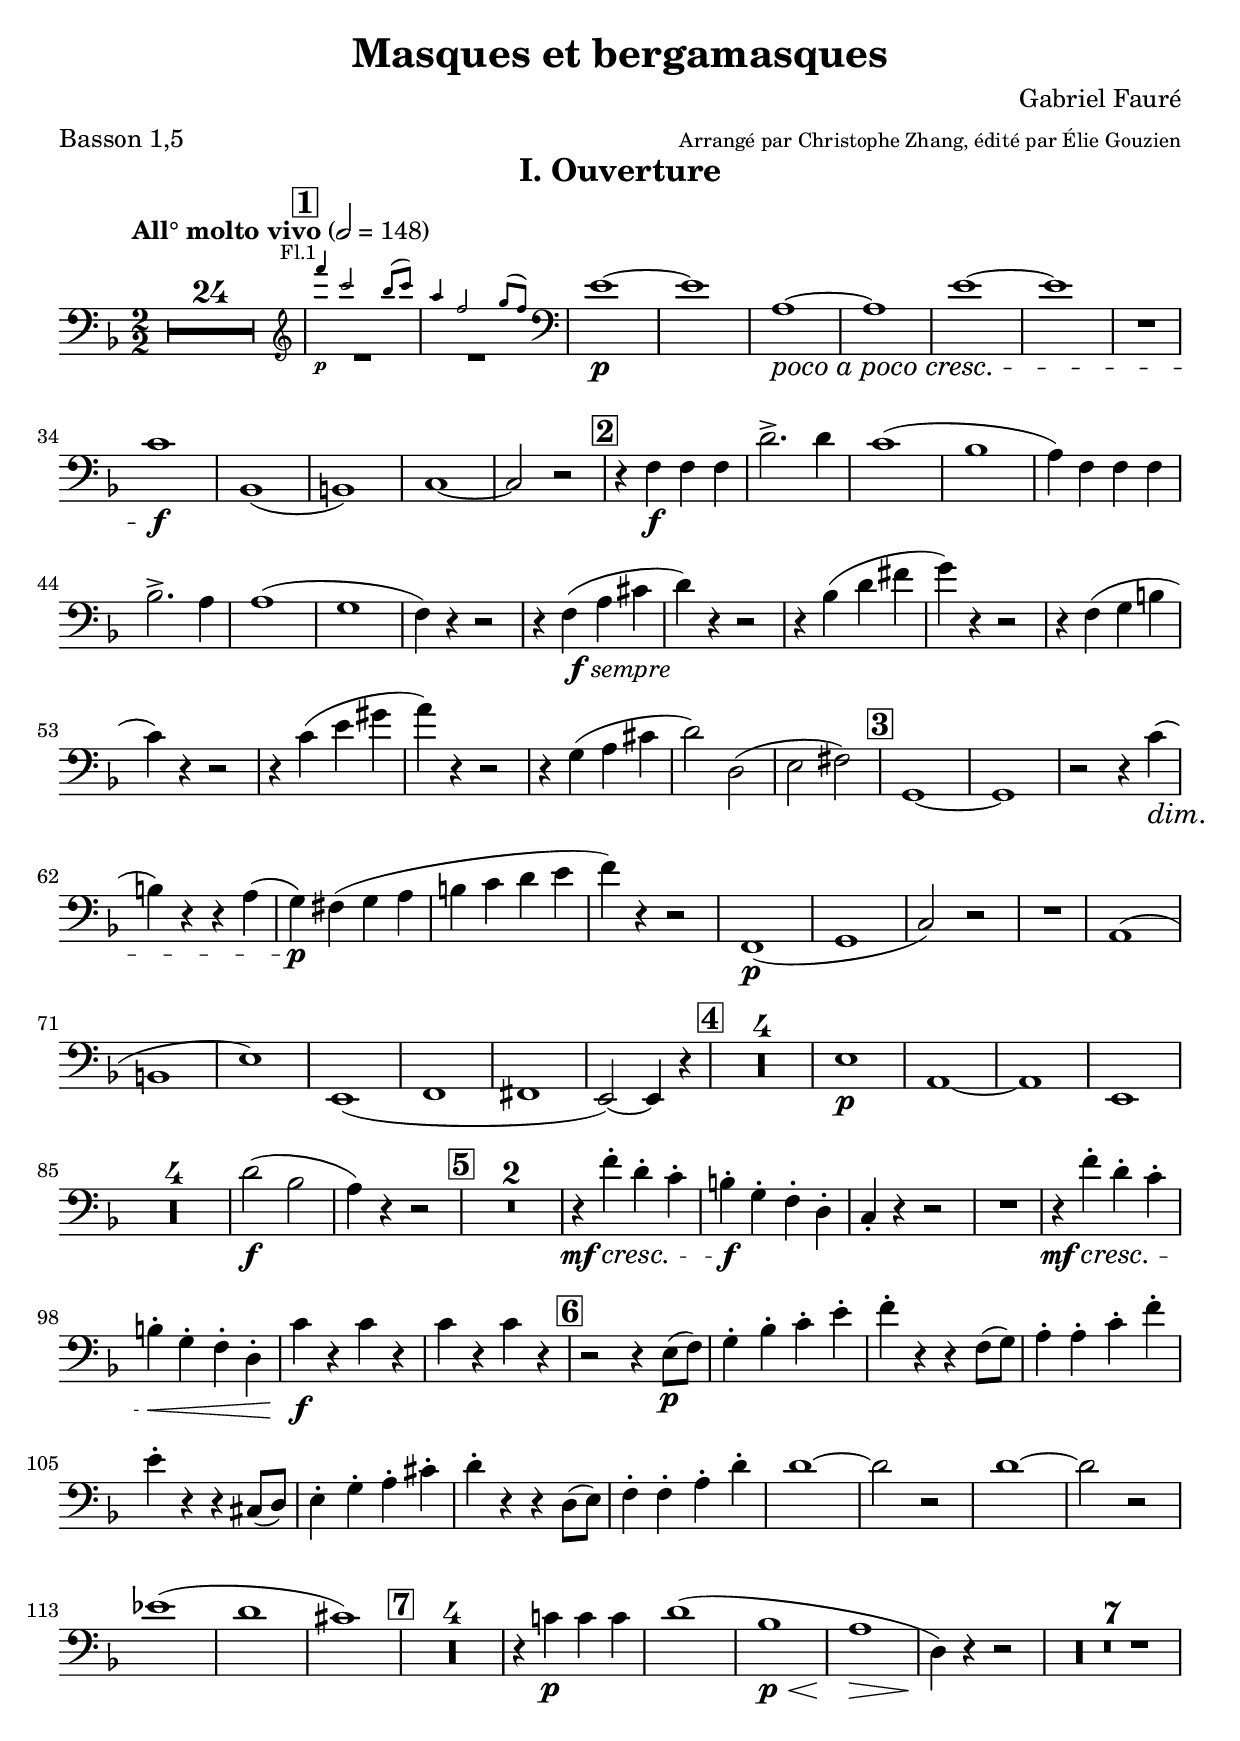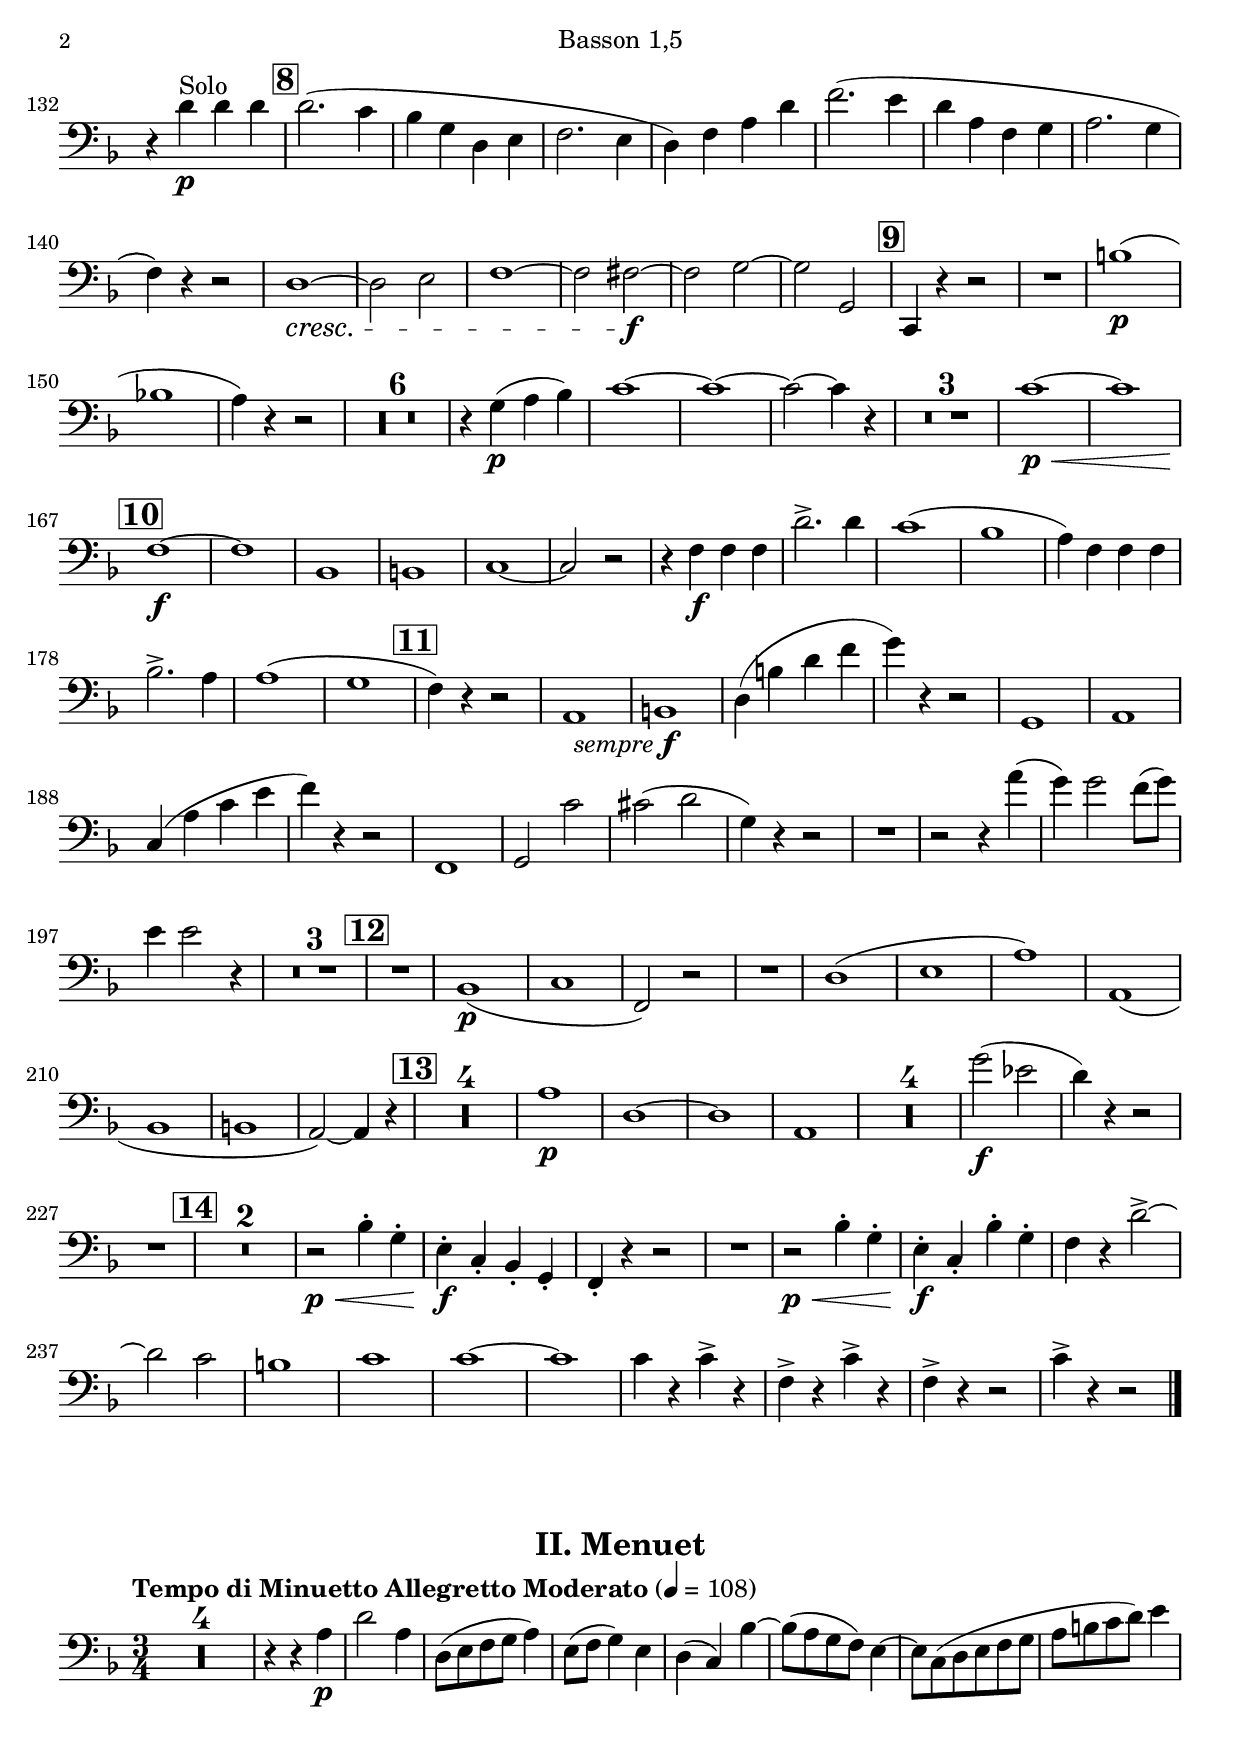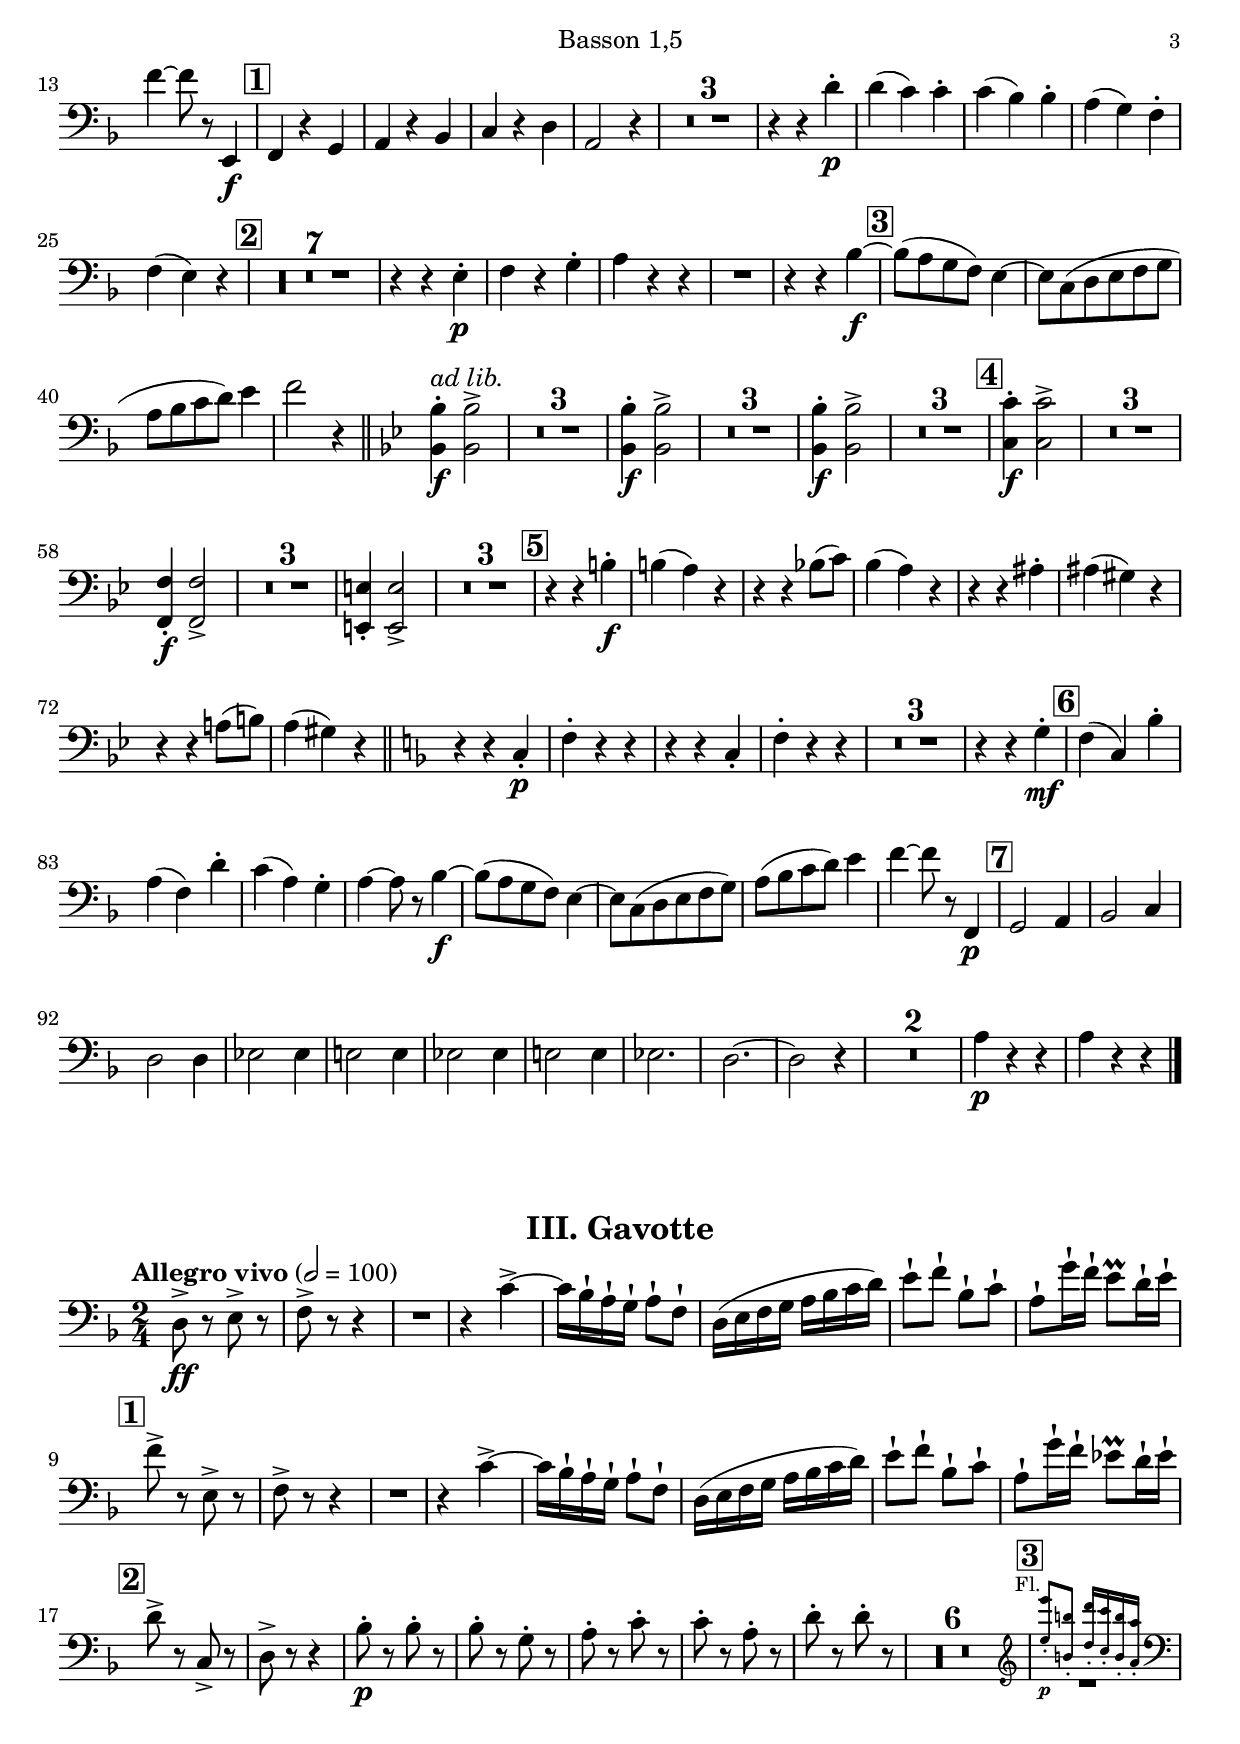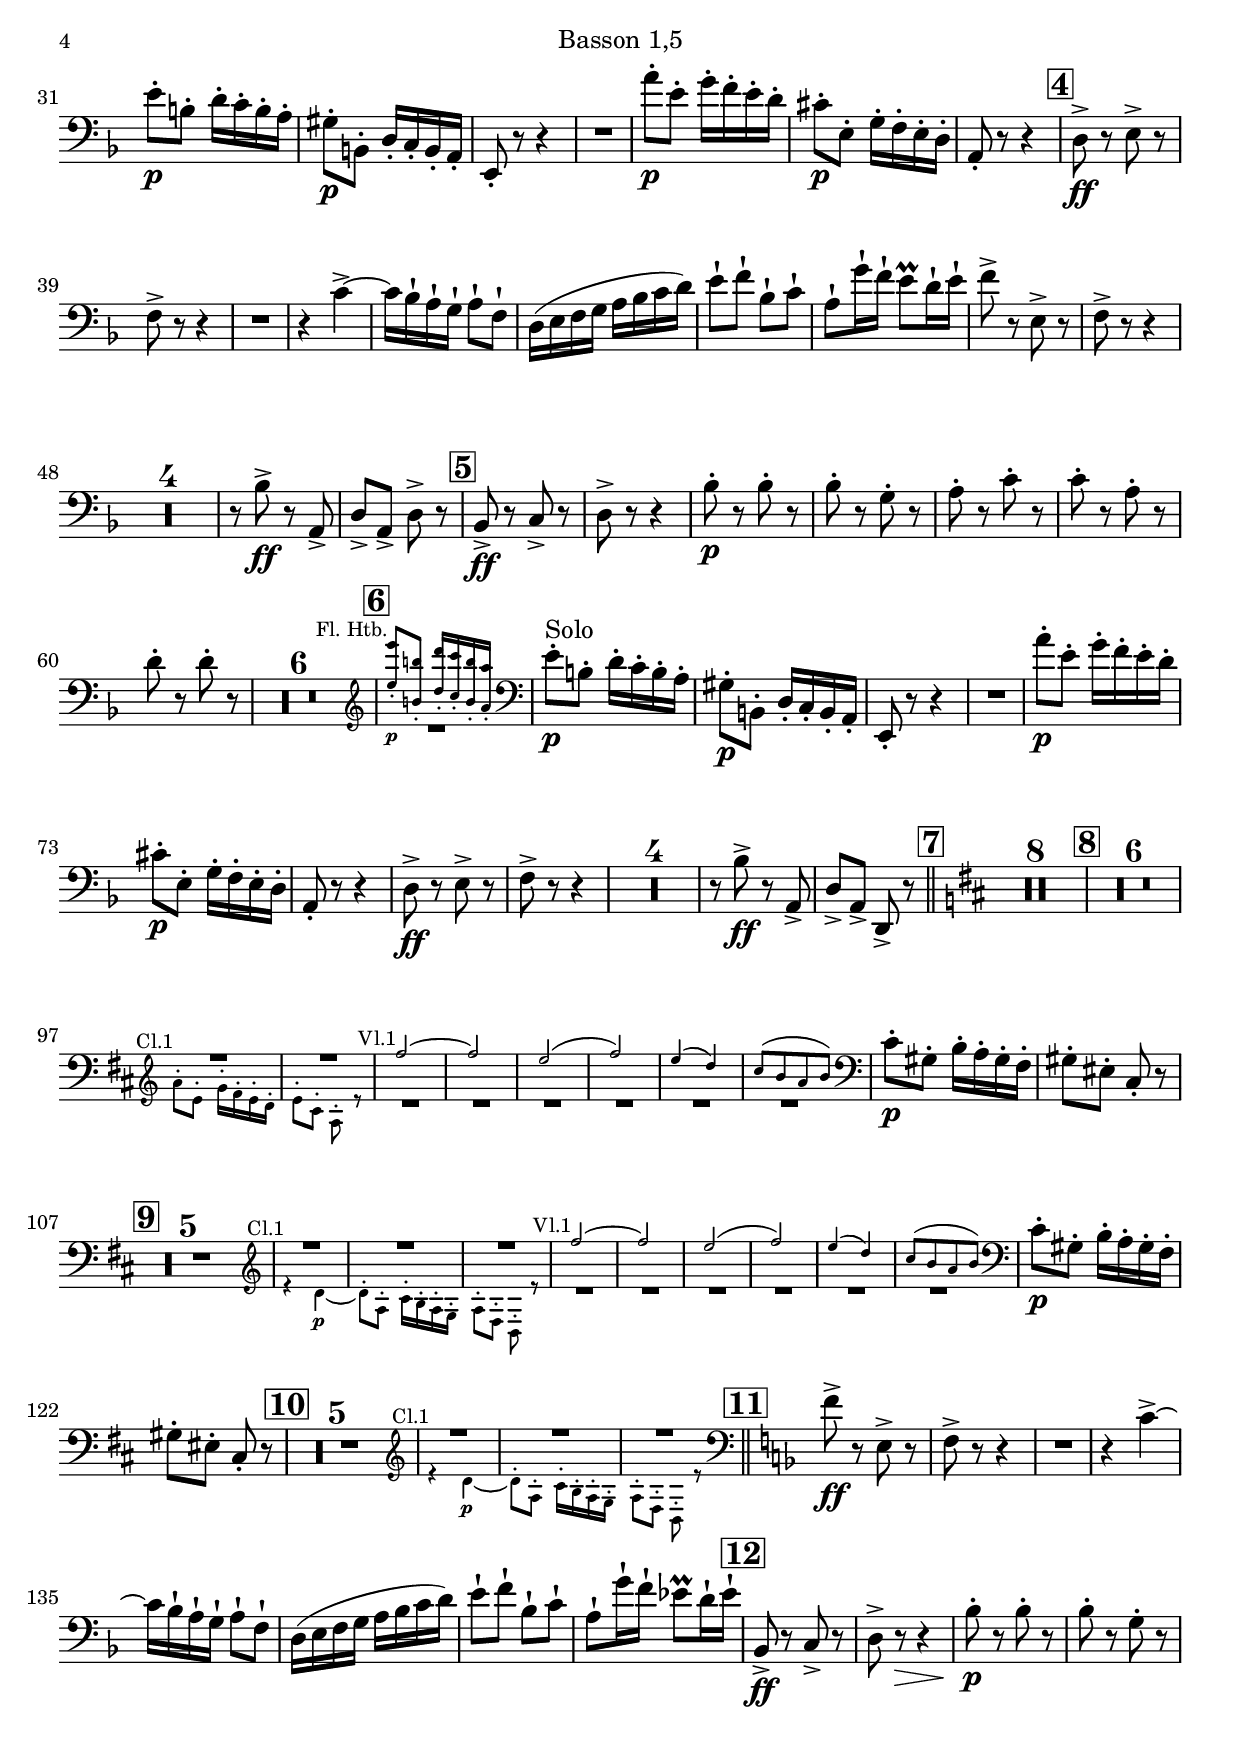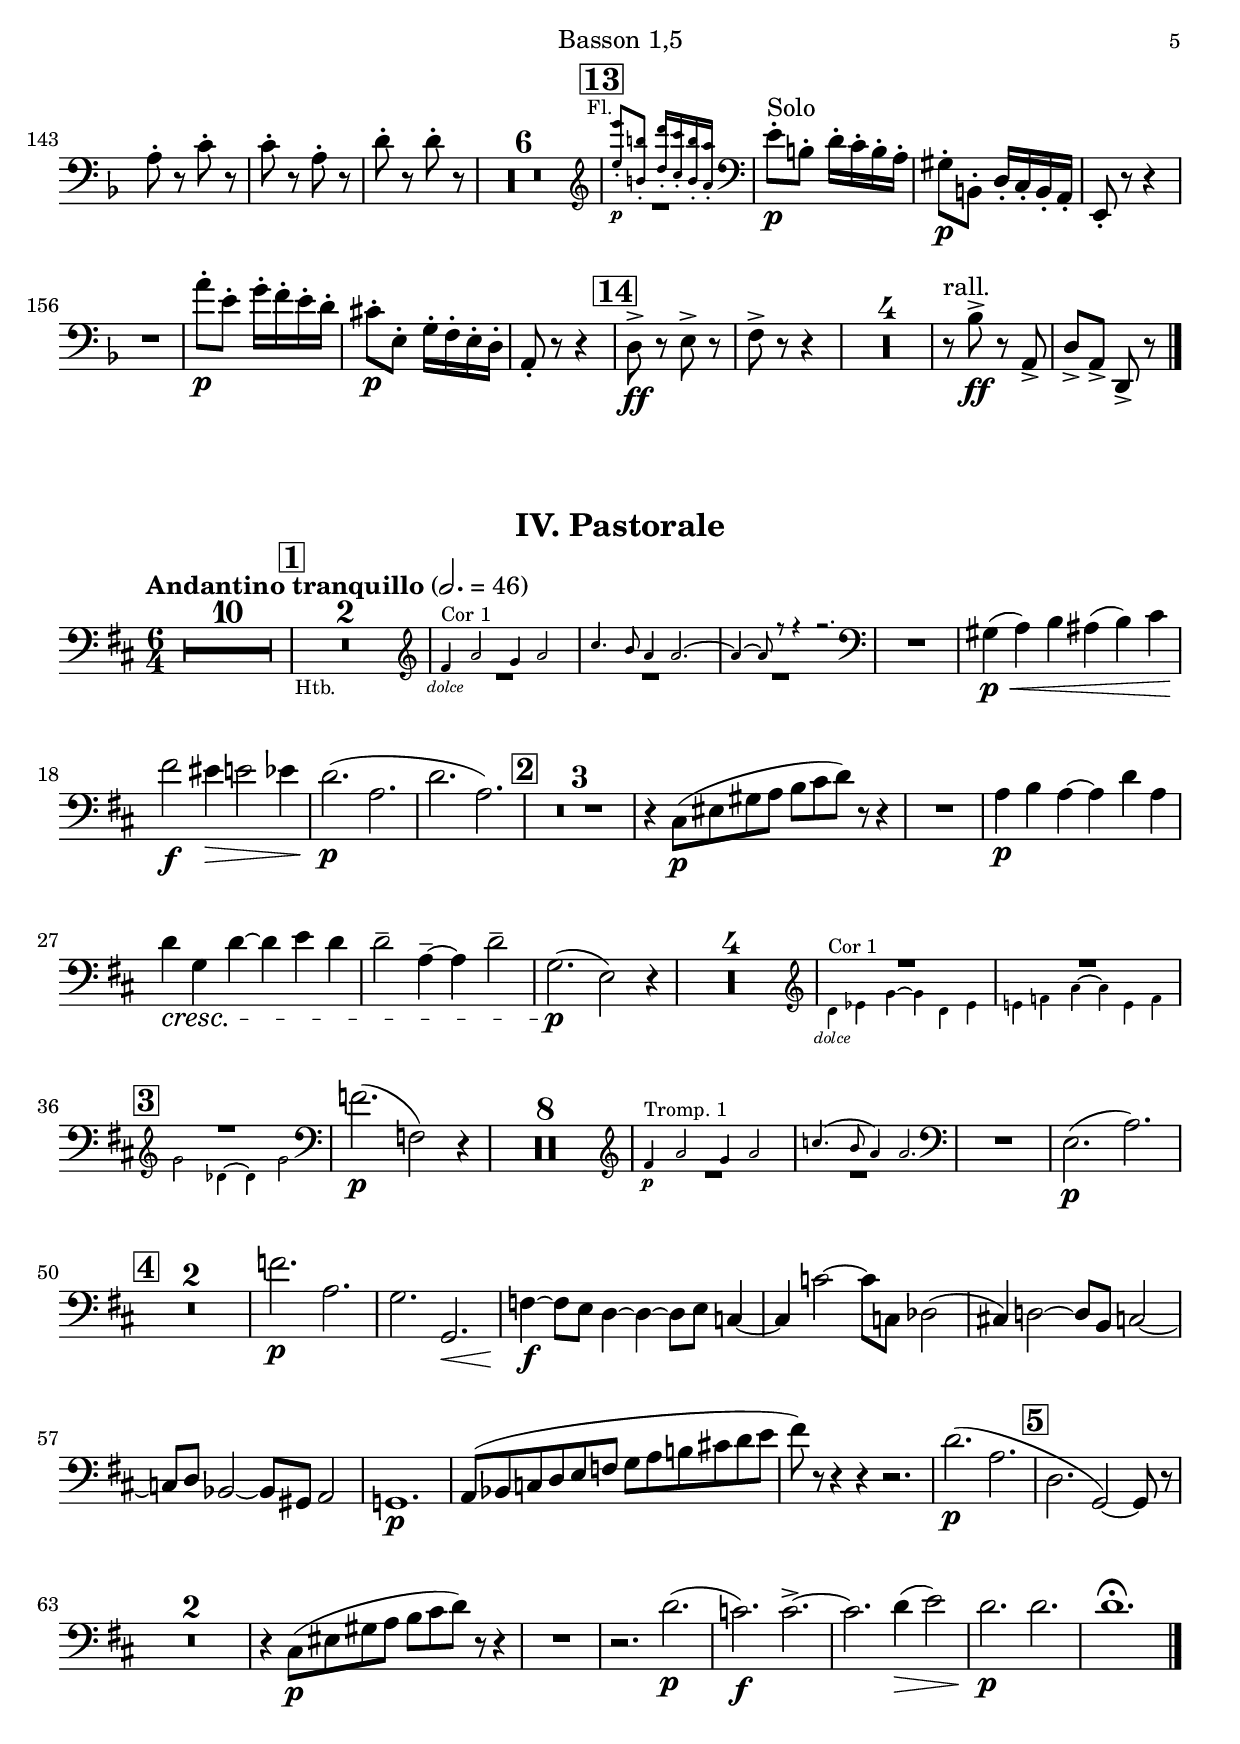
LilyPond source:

\version "2.24.4"

\version "2.24.4"

\include "../definitions.ly"

% additional definitions required by the score:
\language "italiano"

\addQuote "M1_Flute1" {
	\relative do''' {
		R1*24 |
		% Trouver comment faire \stemDown
		fa4\p do2 sib8( do) |
		la4 fa2 sol8( fa) |
	}
}

mouvementA_bassonApB = \relative do' {
	\include "../parametres.ly"
	\numericTimeSignature
	\clef "bass" \time 2/2 \key fa \major \tempo "All° molto vivo" 2=148
	R1*24 |
	\mark\default
	\cueDuringWithClef #"M1_Flute1" #UP "treble" {<>^\markup {\right-align \tiny "Fl.1"} R1*2} |
	mi1~ \p | mi1 |
	la,1~ \pocopococresc | la1 |
	mi'1~ | mi1 |
	R1 | do1 \f |
	sib,1( | si1) |
	do1~ | do2 r2 |
	\mark\default
	r4 fa \f fa fa | re'2.-> re4 |
	do1( | sib1 |
	la4) fa fa fa | sib2.-> la4 |
	la1( | sol1 |
	fa4) r4 r2 |
	r4 fa( \fsemprep la dod | re) r4 r2 |
	r4 sib( re fad | sol) r4 r2 |
	r4 fa,( sol si | do) r4 r2 |
	r4 do( mi sold | la) r4 r2 |
	r4 sol,( la dod | re2) re,( |
	mi fad) |
	\mark\default
	sol,1~ | sol1 |
	r2 r4 do'( \dim | si) r4 r4 la( |
	sol) \p fad( sol la | si do re mi |
	fa) r4 r2 |
	fa,,1( \p | sol1 |
	do2) r2 | R1 |
	la( si mi) |
	mi,( fa fad |
	mi2)~ mi4 r4 |
	\mark\default
	R1*4 | 
	mi'1 \p |
	la,~ la |
	mi |
	R1*4
	re''2( \f sib | la4) r4 r2 |
	\mark\default
	R1*2 |
	r4 \mf \cresc  fa'-. re-. do-. |
	si-. \f sol-. fa-. re-. |
	do-. r4 r2 |
	R1 |
	r4 \mf \cresc  fa'-. re-. do-. |
	si-. \< sol-. fa-. re-. |
	do' \f r do r | do r do r |
	\mark\default
	r2 r4 mi,8( \p fa) |
	sol4-. sib-. do-. mi-. |
	fa-. r r fa,8( sol) |
	la4-. la-. do-. fa-. |
	mi-. r r dod,8( re) |
	mi4-. sol-. la-. dod-. |
	re-. r r re,8( mi) |
	fa4-. fa-. la-. re-. |
	re1~ | re2 r2 |
	re1~ | re2 r2 |
	mib1( re dod) |
	\mark\default
	R1*4 |
	r4 do! \p do do |
	re1( | sib \p\< |
	la1 \> |
	re,4) \! r4 r2 |
	R1*7
	r4 re'4^\markup "Solo" \p re re |
	\mark\default
	re2.( do4 | sib sol re mi |
	fa2. mi4 | re) fa la re |
	fa2.( mi4 | re la fa sol |
	la2. sol4 | fa) r4 r2 |
	re1~ \cresc | re2 mi2 |
	fa1~ | fa2 fad~ \f |
	fad2 sol2~ | sol2 sol,2 |
	\mark\default
	do,4 r4 r2 |
	R1 |
	si''1( \p | sib |
	la4) r4 r2 |
	R1*6 |
	r4 sol( \p la sib) |
	do1~ | do~ | do2~ do4 r4 |
	R1*3 |
	do1~ \p\< | do1 |
	\mark\default
	fa,~ \f | fa |
	sib, | si | do~ | do2 r2 |
	r4 fa \f fa fa | re'2.-> re4 |
	do1( | sib1 |
	la4) fa fa fa | sib2.-> la4 |
	la1( | sol1 |
	\mark\default
	fa4) r4 r2 |
	la,1 \sempref | si |
	re4( si' re fa | sol) r4 r2 |
	sol,,1 | la |
	do4( la' do mi | fa) r4 r2 |
	fa,,1 | sol2 do' |
	dod( re | sol,4) r4 r2 |
	R1 | 
	r2 r4 la'4( | sol) sol2 fa8( sol) |
	mi4 mi2 r4 |
	R1*3 |
	\mark\default
	R1 |
	sib,1(\p | do | fa,2) r2 |
	R1 |
	re'( | mi | la) |
	la,( | sib | si | la2)~ la4 r4 |
	\mark\default
	R1*4
	la'1 \p | re,~ | re |
	la |
	R1*4 |
	sol''2( \f mib | re4) r4 r2 |
	R1
	\mark\default
	R1*2 |
	r2 \p \< sib4-. sol-. |
	mi-. \f do-. sib-. sol-. | fa-. r4 r2 |
	R1 |
	r2 \p \< sib'4-. sol-. |
	mi-. \f do-. sib'-. sol-. |
	fa4 r4 re'2->~ | re2 do |  % TODO: vérifier l'articulation du fa
	si1 | do |
	do~ | do |
	do4 r4 do-> r4 |
	fa,-> r4 do'-> r4 |
	fa,-> r4 r2 |
	do'4-> r4 r2 |
	\fine
}

\version "2.24.3"

\include "../definitions.ly"

% additional definitions required by the score:
\language "italiano"

mouvementB_bassonApB = \relative do' {
	\include "../parametres.ly"
	\clef "bass" \time 3/4 \key fa \major \tempo "Tempo di Minuetto Allegretto Moderato" 4=108
	R2.*4 |
	r4 r4 la4 \p |
	re2 la4 |
	re,8( mi fa sol la4) |
	mi8( fa8 sol4) mi4 |
	re( do) sib'~ |
	sib8( la sol fa) mi4~ |
	mi8 do( re mi fa sol |
	la si do re) mi4 |
	fa4~ fa8 r8 mi,,4 \f |
	\mark\default
	fa r4 sol |
	la r4 sib |
	do r4 re |
	la2 r4 |
	R2.*3 |
	r4 r4 re'4-. \p |
	re( do) do-. |
	do( sib) sib-. |
	la( sol) fa-. |
	fa( mi) r4 |
	\mark\default
	R2.*7 |
	r4 r4 mi-. \p |
	fa r4 sol-. |
	la r4 r4 |
	R2. |
	r4 r4 sib~ \f |
	\mark\default
	sib8( la sol fa) mi4~ |
	mi8 do( re mi fa sol |
	la sib do re) mi4 |
	fa2 r4 |
	\section \key sol \minor
	<sib,, sib'>4-.^\markup{\italic "ad lib."} \f <sib sib'>2-> |
	R2.*3 |
	<sib sib'>4-. \f <sib sib'>2-> |
	R2.*3 |
	<sib sib'>4-. \f <sib sib'>2-> |
	R2.*3 |
	\mark\default
	<do do'>4-. \f <do do'>2-> |
	R2.*3 |
	<fa, fa'>4-. \f <fa fa'>2-> |
	R2.*3 |
	<mi mi'>4-. <mi mi'>2-> |
	R2.*3 |
	\mark\default
	r4 r4 si''-. \f |
	si( la) r4 |
	r4 r4 sib!8( do) |
	sib4( la) r4 |
	r4 r4 lad-. |
	lad( sold) r4 |
	r4 r4 la8( si) |
	la4( sold) r4 |
	\section \key fa \major
	r4 r4 do,-. \p |
	fa-. r r |
	r r do-. |
	fa-. r r |
	R2.*3 |
	r4 r4 sol-. \mf |
	\mark\default
	fa( do) sib'-. |
	la( fa) re'-. |
	do( la) sol-. |
	la4~ la8 r8 sib4~ \f |
	sib8( la sol fa) mi4~ |
	mi8 do( re mi fa sol) |
	la( sib do re) mi4 |
	fa4~ fa8 r8 fa,,4 \p |
	\mark\default
	sol2 la4 |
	sib2 do4 |
	re2 re4 |
	mib2 mib4 |
	mi!2 mi4 |
	mib2 mib4 |
	mi!2 mi4 |
	mib2. |
	re2.~ |
	re2 r4 |
	R2.*2 |
	la'4 \p r4 r4 |
	la4 r4 r4 |
	\fine
	
}

\version "2.24.3"

\include "../definitions.ly"

% additional definitions required by the score:
\language "italiano"

\addQuote "M3_Flutes" {
	\relative do'' {
		R2*8 |
		% Marque 1
		R2*8 |
		% Marque 2
		R2*13 |
		% Marque 3
		% TODO: voir comment avoir les staccato bien placés.
		%mi8-. \p si8-. re16-. do16-. si16-. la16-.
		<mi mi'>8_. \p <si si'>8_. <re re'>16_. <do do'>16_. <si si'>16_. <la la'>16_. |
		R2*7 |
		% Marque 4
		R2*16 |
		% Marque 5
		R2*13 |
		% Marque 6
		<mi' mi'>8_. \p <si si'>8_. <re re'>16_. <do do'>16_. <si si'>16_. <la la'>16_. |
		R2*15 |
		% Marque 7
		R2*8 |
		% Marque 8
		R2*16 |
		% Marque 9
		R2*16 |
		% Marque 10
		R2*8 |
		% Marque 11
		R2*8 |
		% Marque 12
		R2*13 |
		% Marque 13
		<mi' mi'>8_. \p <si si'>8_. <re re'>16_. <do do'>16_. <si si'>16_. <la la'>16_. |
		R2*15 |
		\fine
	}
}

\addQuote "M3_Clarinette1" {
	\relative do'' {
		R2*8 |
		% Marque 1
		R2*8 |
		% Marque 2
		R2*13 |
		% Marque 3
		R2*8 |
		% Marque 4
		R2*16 |
		% Marque 5
		R2*13 |
		% Marque 6
		R2*16 |
		% Marque 7
		R2*8 |
		% Marque 8
		R2*6 |
		la8^. mi8^. sol16^. fad^. mi^. re^. |
		mi8^. dod^. la^. r8 |
		R2*8
		% Marque 9
		R2*5 |
		r4 re4~ \p |
		re8^. la8^. dod16^. si^. la^. sol^. |
		la8^. fad^. re^. r8 |
		R2*8
		% Marque 10
		R2*5 |
		r4 re'4~ \p |
		re8^. la8^. dod16^. si^. la^. sol^. |
		la8^. fad^. re^. r8 |
		% Marque 11
		R2*8 |
		% Marque 12
		R2*13 |
		% Marque 13
		R2*16 |
		\fine
	}
}


\addQuote "M3_Violons1" {
	\relative do'' {
		R2*8 |
		% Marque 1
		R2*8 |
		% Marque 2
		R2*13 |
		% Marque 3
		R2*8 |
		% Marque 4
		R2*16 |
		% Marque 5
		R2*13 |
		% Marque 6
		R2*16 |
		% Marque 7
		R2*8 |
		% Marque 8
		R2*8 |
		fad2~ | fad |
		mi( | fad) |
		mi4( re4) |
		dod8([ si la si]) |
		R2*2
		% Marque 9
		R2*8 |
		fad'2~ | fad |
		mi( | fad) |
		mi4( re4) |
		dod8([ si la si]) |
		R2*2
		% Marque 10
		R2*8 |
		% Marque 11
		R2*8 |
		% Marque 12
		R2*13 |
		% Marque 13
		R2*16 |
		\fine
	}
}

mouvementC_bassonApB = \relative do {
	\include "../parametres.ly"
	\clef "bass" \time 2/4 \key re \minor \tempo "Allegro vivo" 2=100
	re8-> \ff r mi-> r |
	fa-> r8 r4 |
	R2 |
	r4 do'4->~|
	do16 sib-! la-! sol-! la8-! fa8-! |
	re16( mi fa sol la sib do re) |
	mi8-! fa-! sib,-! do-! |
	la8-! sol'16-! fa-! mi8\prall re16-! mi16-! |
	\mark\default
	fa8-> r8 mi,-> r |
	fa-> r8 r4 |
	R2 |
	r4 do'4->~|
	do16 sib-! la-! sol-! la8-! fa8-! |
	re16( mi fa sol la sib do re) |
	mi8-! fa-! sib,-! do-! |
	la8-! sol'16-! fa-! mib8\prall re16-! mib16-! |
	\mark\default
	re8-> r8 do,8-> r8 |
	re8-> r8 r4 |
	sib'8-. \p r8 sib-. r |
	sib-. r sol-. r |
	la-. r do-. r |
	do-. r la-. r |
	re-. r re-. r |
	R2*6 |
	\mark\default
	\cueDuringWithClef #"M3_Flutes" #UP "treble" {<>^\markup {\right-align \tiny "Fl."} R2} |
	mi8-. \p si-. re16-. do-. si-. la-. |
	sold8-. \p si,8-. re16-. do-. si-. la-. |
	mi8-. r8r 4 |
	R2
	la''8-. \p mi-. sol16-. fa-. mi-. re-. |
	dod8-. \p mi,8-. sol16-. fa-. mi-. re-. |
	la8-. r8r 4 |
	\mark\default
	re8-> \ff r mi-> r |
	fa-> r8 r4 |
	R2 |
	r4 do'4->~|
	do16 sib-! la-! sol-! la8-! fa8-! |
	re16( mi fa sol la sib do re) |
	mi8-! fa-! sib,-! do-! |
	la8-! sol'16-! fa-! mi8\prall re16-! mi16-! |
	fa8-> r8 mi,-> r |
	fa-> r8 r4 |
	R2*4 |
	r8 sib-> \ff r8 la,-> |
	re-> la-> re-> r |
	\mark\default
	sib-> \ff r do-> r |
	re-> r8 r4 |
	sib'8-. \p r8 sib-. r |
	sib-. r sol-. r |
	la-. r do-. r |
	do-. r la-. r |
	re-. r re-. r |
	R2*6 |
	\mark\default
	\cueDuringWithClef #"M3_Flutes" #UP "treble" {<>^\markup {\right-align \tiny "Fl. Htb."} R2} |
	mi8-. ^"Solo" \p si-. re16-. do-. si-. la-. |
	sold8-. \p si,8-. re16-. do-. si-. la-. |
	mi8-. r8r 4 |
	R2
	la''8-. \p mi-. sol16-. fa-. mi-. re-. |
	dod8-. \p mi,8-. sol16-. fa-. mi-. re-. |
	la8-. r8r 4 |
	re8-> \ff r mi-> r |
	fa-> r8 r4 |
	R2*4 |
	r8 sib8-> \ff r la,-> |
	re-> la-> re,-> r8 |
	\section \mark\default \key re \major
	R2*8
	\mark\default
	R2*6
	\cueDuringWithClef #"M3_Clarinette1" #DOWN "treble" {<>^\markup {\right-align \tiny "Cl.1"} R2*2} |
	\cueDuringWithClef #"M3_Violons1" #UP "treble" {<>^\markup {\right-align \tiny "Vl.1"} R2*6} |
	dod''8-. \p sold-. si16-. la-. sold-. fad-. |
	sold8-. mid-. dod-. r8 |
	\mark\default
	R2*5
	\cueDuringWithClef #"M3_Clarinette1" #DOWN "treble" {<>^\markup {\right-align \tiny "Cl.1"} R2*3} |
	\cueDuringWithClef #"M3_Violons1" #UP "treble" {<>^\markup {\right-align \tiny "Vl.1"} R2*6} |
	dod'8-. \p sold-. si16-. la-. sold-. fad-. |
	sold8-. mid-. dod-. r8 |
	\mark\default \barNumberCheck 123
	R2*5
	\cueDuringWithClef #"M3_Clarinette1" #DOWN "treble" {<>^\markup {\right-align \tiny "Cl.1"} R2*3} |
	\section \mark\default \key re \minor
	fa'8-> \ff r8 mi,-> r |
	fa-> r8 r4 |
	R2 |
	r4 do'4->~|
	do16 sib-! la-! sol-! la8-! fa8-! |
	re16( mi fa sol la sib do re) |
	mi8-! fa-! sib,-! do-! |
	la8-! sol'16-! fa-! mib8\prall re16-! mib16-! |
	\mark\default \barNumberCheck 139
	sib,8-> \ff r8 do8-> r8 |
	re8-> r8 \> r4 |
	sib'8-. \p r8 sib-. r |
	sib-. r sol-. r |
	la-. r do-. r |
	do-. r la-. r |
	re-. r re-. r |
	R2*6 |
	\mark\default \barNumberCheck 152
	\cueDuringWithClef #"M3_Flutes" #UP "treble" {<>^\markup {\right-align \tiny "Fl."} R2} |
	mi8-. ^"Solo" \p si-. re16-. do-. si-. la-. |
	sold8-. \p si,8-. re16-. do-. si-. la-. |
	mi8-. r8r 4 |
	R2
	la''8-. \p mi-. sol16-. fa-. mi-. re-. |
	dod8-. \p mi,8-. sol16-. fa-. mi-. re-. |
	la8-. r8r 4 |
	\mark\default
	re8-> \ff r mi-> r |
	fa-> r8 r4 |
	R2*4 |
	r8^"rall." sib8-> \ff r la,-> |
	re-> la-> re,-> r8 |
	\fine
}

\version "2.24.3"

\include "../definitions.ly"

% additional definitions required by the score:
\language "italiano"

\addQuote "M4_cuivres" {
	\relative do' {
		R1.*12 |
		% Cor1
		fad4 \dolce la2 sol4 la2 |
		dod4. si8 la4 la2.~ |
		la4~ la8 r8 r4 r2. |
		R1.*5 |
		% Marque 2
		R1.*13 |
		% Cor1
		re,4 \dolce mib sol^~ sol re mib |
		mi fa la^~ la mi fa |
		% Marque 3
		sol2 reb4^~ reb4 sol2 |
		R1.*9 |
		fad4 \p la2 sol4 la2 |
		do4.( si8 la4) la2.~ |
	}
}

mouvementD_bassonApB = \relative do' {
	\include "../parametres.ly"
	\clef "bass" \time 6/4 \key re \major \tempo "Andantino tranquillo" 2.=46
	R1.*10 |
	\mark\default
	<>_\markup{\center-align \tiny "Htb."} R1.*2
	\cueDuringWithClef #"M4_cuivres" #UP "treble" {<>^\markup {\tiny "Cor 1"} R1.*3} |
	R1.
	sold4( \p \< la) si lad( si) dod |
	fad2 \f mid4 \> mi2 mib4 |
	re2.( \p la | re la) |
	\mark\default
	R1.*3 |
	r4 dod,8( \p mid sold la si dod re) r8 r4 |
	R1. |
	la4 \p si la~ la re la |
	re \cresc sol, re'~ re mi re |
	re2-- la4--~ la4 re2-- |
	sol,2.( \p mi2) r4 |
	R1.*4 |
	\cueDuringWithClef #"M4_cuivres" #DOWN "treble" {<>^\markup {\tiny "Cor 1"} R1.*2} |
	\mark\default
	\cueDuringWithClef #"M4_cuivres" #DOWN "treble" {R1.} |
	fa'2.( \p fa,2) r4 |
	R1.*8 |
	\cueDuringWithClef #"M4_cuivres" #UP "treble" {<>^\markup {\tiny "Tromp. 1"} R1.*2} |
	R1.
	mi2.( \p la2.) |
	\mark\default
	R1.*2 |
	fa'2. \p la,2. |
	sol2. sol,2. \< |
	fa'4~ \f fa8 mi re4~ re4~ re8 mi do4~ |
	do4 do'2~ do8 do,8 reb2( |
	dod4) re2~ re8 si8 do2~ |
	do8 re8 sib2~ sib8 sold8 la2 |
	sol1. \p |
	la8( sib do re mi fa sol la si dod re mi |
	fad) r8 r4 r4 r2. |
	re2.( \p la2. |
	\mark\default
	re,2. sol,2)~ sol8 r8 |
	R1.*2 |
	r4 dod8( \p mid sold la si dod re) r8 r4 |
	R1. |
	r2. re2.( \p |
	do) \f do->~ |
	do re4( \> mi2) |
	re2. \p re |
	re1.\fermata
	\fine
}


instrument = "Basson 1,5"


\header {
	title = "Masques et bergamasques"
	% subtitle = ""
	composer = "Gabriel Fauré"
	arranger = \markup {\tiny "Arrangé par Christophe Zhang, édité par Élie Gouzien"}
	% copyright = "Orchestre Échappée Belle"
	meter = \instrument
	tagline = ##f
}

% Paramètres les plus importants:
%ragged-last-bottom = ##t
%system-system-spacing = #'((basic-distance . 8)  (padding . 1.7) (minimum-distance . 4))% distance entre systèmes (du centre de chaque portée)
#(set-global-staff-size 22)
\paper {
	#(set-default-paper-size "a4")

	%page-count = 6  % Fixe le nombre de pages
	%min-systems-per-page = 13
	%systems-per-page = 14

	% #(define page-breaking ly:page-turn-breaking)	% autorise le saut de page sur les silences
	%% Dimensions horizontales par défaut
	indent = 0\mm					% retrait à gauche du premier système (par défaut largeur de la page/14)
	%short-indent = 0\mm				% retrait à gauche de tous les systèmes
	%horizontal-shift = 0.0				% retrait à droite de tous les systèmes

	%% Dimensions verticales
	%head-separation = 18\mm									% distance entre l'en-tête et le premier titre ou système
	%foot-separation = 4\mm									% distance entre le dernier système et le pied de page
	%page-top-space = 12\mm									% pour les petits systèmes, distance entre le haut de la zone
	% d'impression et le centre de la première portée
	%% Marges
	%top-margin = 4\mm 									% distance entre le haut de la page et le premier titre
	%bottom-margin = 4\mm									% distance entre le pied de page et le bas de la page
	%left-margin = 7\mm
	%right-margin = 4\mm

	%top-markup-spacing             = #'((basic-distance . 0)  (padding . 0) (minimum-distance . 0))
	%score-markup-spacing          = #'((basic-distance . 0) (padding . 0) (minimum-distance . 0))	% distance entre la fin de la pièce précédente et le premier titre
	%markup-markup-spacing         = #'((basic-distance . 0)  (padding . 0) (minimum-distance . 0))	% distance entre chaque titre
	%markup-system-spacing           = #'((basic-distance . 0)  (padding . 0) (minimum-distance . 0))	% distance entre le dernier titre et le premier système
	%top-system-spacing            = #'((basic-distance . 0)  (padding . 0) (minimum-distance . 0))
	%system-system-spacing        = #'((basic-distance . 4)  (padding . 0.5) (minimum-distance . 0))% distance entre systèmes (du centre de chaque portée) 8 1 8
	%last-bottom-spacing         = #'((basic-distance . 0)  (padding . 0) (minimum-distance . 0) (stretchability . 5))
	%1score-system-spacing = #'((basic-distance . 18) (padding . 1.5) (minimum-distance . 8))	% distance entre deux \score sur une même page - origine 14 1 8
	%ragged-bottom = ##f							% empêche la justification verticale des pages sauf la dernière si mis à ##t (défaut ##f)
	%ragged-last = ##f							% empêche la justification du dernier système si mis à ##t (défaut ##f)
	%ragged-last-bottom = ##f					% force la justification verticale de la dernière page si mis à ##f (défaut ##t)
	%ragged-right = ##f							% empêche la justification à droite de la ligne si mis à ##t (défaut ##f)

	%% Autres réglages possibles à décommenter et modifier si besoin
	% auto-first-page-number = ##t % numéro de la première page pair ou impair (défaut ##f)
	% blank-last-page-penalty = 1 % ne termine pas sur une page paire (défaut 0)
	% first-page-number = #1 % numéro de la première page (défaut #1)
	% page-breaking-between-system-padding = % outrepasse between-system-padding (vide par défaut)
	% page-count = % nombre de pages pour la partition (vide par défaut)
	% page-limit-inter-system-space = ##t % limite l'espace inter-système si mis à ##t (défaut ##f)
	% page-limit-inter-system-space-factor = % facteur utilisé par le paramètre ci-dessus (défaut 1.4)
	% page-spacing-weight = #10. % importance relative de l'espacement vertical et horizontal (défaut #10)
	% print-all-headers = ##t % imprime les en-têtes sur toutes les partitions si mis à ##t (défaut ##f)
	% print-first-page-number = ##t % imprime le numéro de la première page si mis à ##t (défaut ##f)
	% print-page-number = ##f % empêche l'impression des numéros des pages si mis à ##f (défaut ##t)

	evenHeaderMarkup = \markup {
		\fill-line {
			\line {
				\abs-fontsize #10 \if \should-print-page-number
				\fromproperty #'page:page-number-string
			}
			\line { \if \should-print-page-number \instrument }
			\line { " " }
		}
	}
	oddHeaderMarkup = \markup {
		\fill-line {
			\line { " " }
			\line { \if \should-print-page-number \instrument }
			\line {
				\abs-fontsize #10 \if \should-print-page-number
				\fromproperty #'page:page-number-string
			}
		}
	}
}


\layout {
	\context {
		% TODO : bouger ce qui est dans "parametres.ly" ici.
		\Staff
		\consists Measure_counter_engraver
		%\consists Page_turn_engraver  % Voir si ça sert, car en vrai j'ai le temps de tourner.
		\override MultiMeasureRest.space-increment = #1
		\override MultiMeasureRest.bound-padding = #-0.5

	}
	\context {
		\Score
		rehearsalMarkFormatter = #format-mark-box-numbers
		%\override SpacingSpanner.base-shortest-duration = #(ly:make-moment 1/2)
		%\override SpacingSpanner.common-shortest-duration = #(ly:make-moment 1/1)
	}
}

\score {
	\header { piece = \markup{\fill-line {\huge \bold "I. Ouverture"}}}
	\new Staff \mouvementA_bassonApB
}

\score {
	\header { piece = \markup{\fill-line {\huge \bold "II. Menuet" }}}
	\new Staff \mouvementB_bassonApB
}

\score {
	\header { piece = \markup{\fill-line {\huge \bold "III. Gavotte" }}}
	\new Staff \mouvementC_bassonApB
}

\score {
	\header { piece = \markup{\fill-line {\huge \bold "IV. Pastorale" }}}
	\new Staff \mouvementD_bassonApB
}